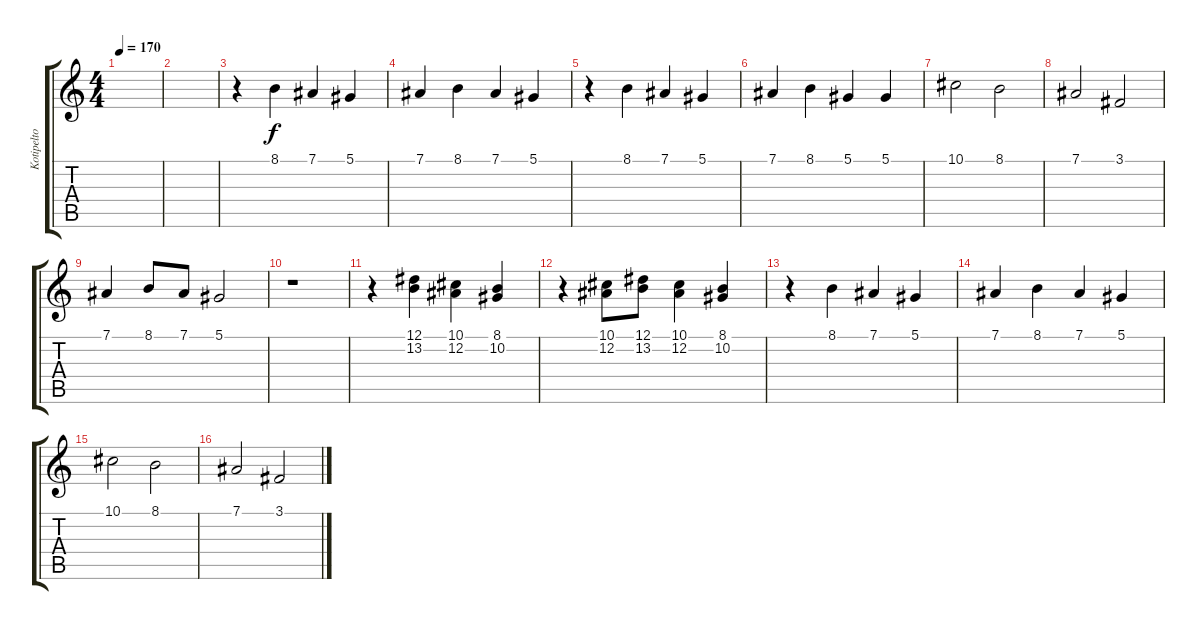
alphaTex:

\track ("Kotipelto" "Kotipelto") {instrument lead6voice}
\staff {score tabs}
\tuning (Eb4 Bb3 Gb3 Db3 Ab2 Eb2) {hide}
\ts (4 4)
\tempo 170
\clef g2
\ks c
|
|
r.4 8.1.4 7.1.4 5.1.4 |
7.1.4 8.1.4 7.1.4 5.1.4 |
r.4 8.1.4 7.1.4 5.1.4 |
7.1.4 8.1.4 5.1.4 5.1.4 |
10.1.2 8.1.2 |
7.1.2 3.1.2 |
7.1.4 8.1.8 7.1.8 5.1.2 |
r.1 |
r.4 (12.1 13.2).4 (10.1 12.2).4 (8.1 10.2).4 |
r.4 (10.1 12.2).8 (12.1 13.2).8 (10.1 12.2).4 (8.1 10.2).4 |
r.4 8.1.4 7.1.4 5.1.4 |
7.1.4 8.1.4 7.1.4 5.1.4 |
10.1.2 8.1.2 |
7.1.2 3.1.2
